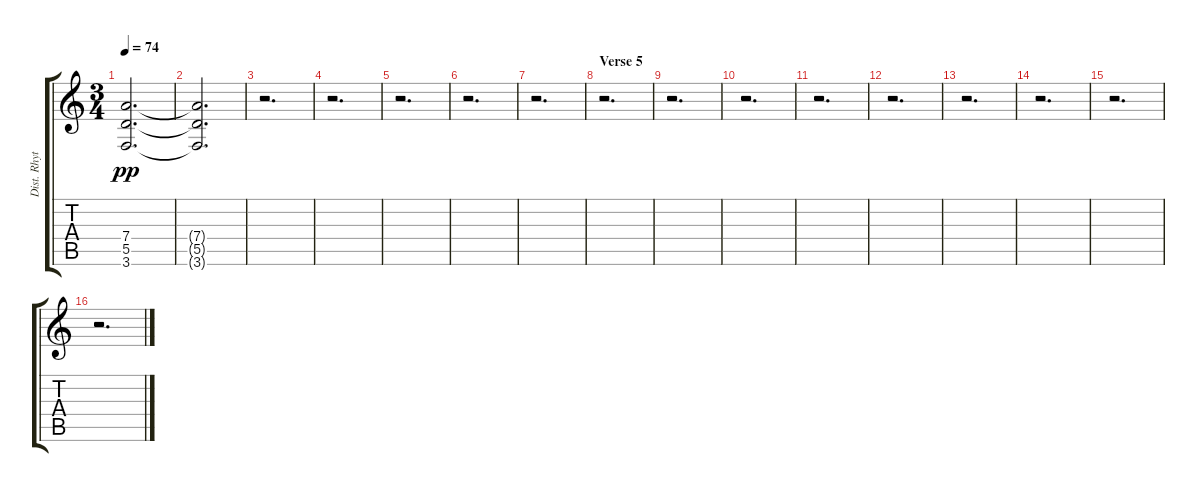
\track ("Dist. Rhythm (Arrangement)" "Dist. Rhyt") {instrument distortionguitar}
\staff {score tabs}
\tuning (E4 B3 G3 D3 A2 D2) {hide}
\ts (3 4)
\tempo 74
\clef g2
\ks c
(7.4{t} 5.5{t} 3.6{t}).2{d dy pp} |
(7.4{t} 5.5{t} 3.6{t}).2{d} |
r.2{d} |
r.2{d} |
r.2{d} |
r.2{d} |
r.2{d} |
\section ("" "Verse 5")
r.2{d} |
r.2{d} |
r.2{d} |
r.2{d} |
r.2{d} |
r.2{d} |
r.2{d} |
r.2{d} |
r.2{d}
